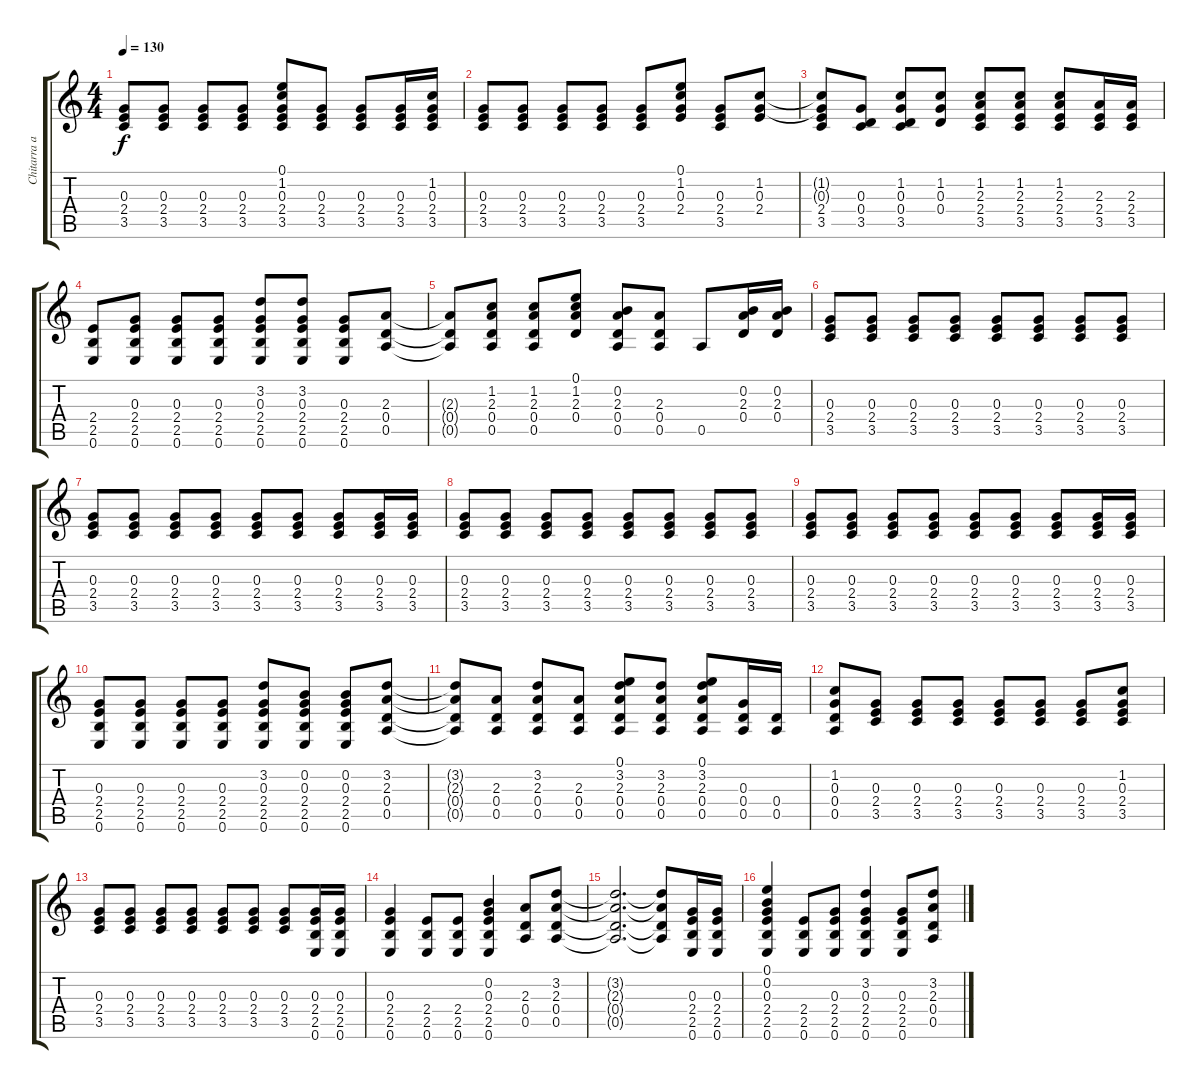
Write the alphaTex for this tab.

\track ("Chitarra acustica" "Chitarra a") {instrument acousticguitarsteel}
\staff {score tabs}
\tuning (E4 B3 G3 D3 A2 E2) {hide}
\ts (4 4)
\tempo 130
\clef g2
\ks c
(0.3 2.4 3.5).8{dy f} (0.3 2.4 3.5).8 (0.3 2.4 3.5).8 (0.3 2.4 3.5).8 (0.1 1.2 0.3 2.4 3.5).8 (0.3 2.4 3.5).8 (0.3 2.4 3.5).8 (0.3 2.4 3.5).16 (1.2 0.3 2.4 3.5).16 |
(0.3 2.4 3.5).8 (0.3 2.4 3.5).8 (0.3 2.4 3.5).8 (0.3 2.4 3.5).8 (0.3 2.4 3.5).8 (0.1 1.2 0.3 2.4).8 (0.3 2.4 3.5).8 (1.2 0.3 2.4).8 |
(1.2{t} 0.3{t} 2.4 3.5).8 (0.3 0.4 3.5).8 (1.2 0.3 0.4 3.5).8 (1.2 0.3 0.4).8 (1.2 2.3 2.4 3.5).8 (1.2 2.3 2.4 3.5).8 (1.2 2.3 2.4 3.5).8 (2.3 2.4 3.5).16 (2.3 2.4 3.5).16 |
(2.4 2.5 0.6).8 (0.3 2.4 2.5 0.6).8 (0.3 2.4 2.5 0.6).8 (0.3 2.4 2.5 0.6).8 (3.2 0.3 2.4 2.5 0.6).8 (3.2 0.3 2.4 2.5 0.6).8 (0.3 2.4 2.5 0.6).8 (2.3 0.4 0.5).8 |
(2.3{t} 0.4{t} 0.5{t}).8 (1.2 2.3 0.4 0.5).8 (1.2 2.3 0.4 0.5).8 (0.1 1.2 2.3 0.4).8 (0.2 2.3 0.4 0.5).8 (2.3 0.4 0.5).8 0.5.8 (0.2 2.3 0.4).16 (0.2 2.3 0.4).16 |
(0.3 2.4 3.5).8 (0.3 2.4 3.5).8 (0.3 2.4 3.5).8 (0.3 2.4 3.5).8 (0.3 2.4 3.5).8 (0.3 2.4 3.5).8 (0.3 2.4 3.5).8 (0.3 2.4 3.5).8 |
(0.3 2.4 3.5).8 (0.3 2.4 3.5).8 (0.3 2.4 3.5).8 (0.3 2.4 3.5).8 (0.3 2.4 3.5).8 (0.3 2.4 3.5).8 (0.3 2.4 3.5).8 (0.3 2.4 3.5).16 (0.3 2.4 3.5).16 |
(0.3 2.4 3.5).8 (0.3 2.4 3.5).8 (0.3 2.4 3.5).8 (0.3 2.4 3.5).8 (0.3 2.4 3.5).8 (0.3 2.4 3.5).8 (0.3 2.4 3.5).8 (0.3 2.4 3.5).8 |
(0.3 2.4 3.5).8 (0.3 2.4 3.5).8 (0.3 2.4 3.5).8 (0.3 2.4 3.5).8 (0.3 2.4 3.5).8 (0.3 2.4 3.5).8 (0.3 2.4 3.5).8 (0.3 2.4 3.5).16 (0.3 2.4 3.5).16 |
(0.3 2.4 2.5 0.6).8 (0.3 2.4 2.5 0.6).8 (0.3 2.4 2.5 0.6).8 (0.3 2.4 2.5 0.6).8 (3.2 0.3 2.4 2.5 0.6).8 (0.2 0.3 2.4 2.5 0.6).8 (0.2 0.3 2.4 2.5 0.6).8 (3.2 2.3 0.4 0.5).8 |
(3.2{t} 2.3{t} 0.4{t} 0.5{t}).8 (2.3 0.4 0.5).8 (3.2 2.3 0.4 0.5).8 (2.3 0.4 0.5).8 (0.1 3.2 2.3 0.4 0.5).8 (3.2 2.3 0.4 0.5).8 (0.1 3.2 2.3 0.4 0.5).8 (0.3 0.4 0.5).16 (0.4 0.5).16 |
(1.2 0.3 0.4 0.5).8 (0.3 2.4 3.5).8 (0.3 2.4 3.5).8 (0.3 2.4 3.5).8 (0.3 2.4 3.5).8 (0.3 2.4 3.5).8 (0.3 2.4 3.5).8 (1.2 0.3 2.4 3.5).8 |
(0.3 2.4 3.5).8 (0.3 2.4 3.5).8 (0.3 2.4 3.5).8 (0.3 2.4 3.5).8 (0.3 2.4 3.5).8 (0.3 2.4 3.5).8 (0.3 2.4 3.5).8 (0.3 2.4 2.5 0.6).16 (0.3 2.4 2.5 0.6).16 |
(0.3 2.4 2.5 0.6).4 (2.4 2.5 0.6).8 (2.4 2.5 0.6).8 (0.2 0.3 2.4 2.5 0.6).4 (2.3 0.4 0.5).8 (3.2 2.3 0.4 0.5).8 |
(3.2{t} 2.3{t} 0.4{t} 0.5{t}).2{d} (3.2{t} 2.3{t} 0.4{t} 0.5{t}).8 (0.3 2.4 2.5 0.6).16 (0.3 2.4 2.5 0.6).16 |
(0.1 0.2 0.3 2.4 2.5 0.6).4 (2.4 2.5 0.6).8 (0.3 2.4 2.5 0.6).8 (3.2 0.3 2.4 2.5 0.6).4 (0.3 2.4 2.5 0.6).8 (3.2 2.3 0.4 0.5).8
